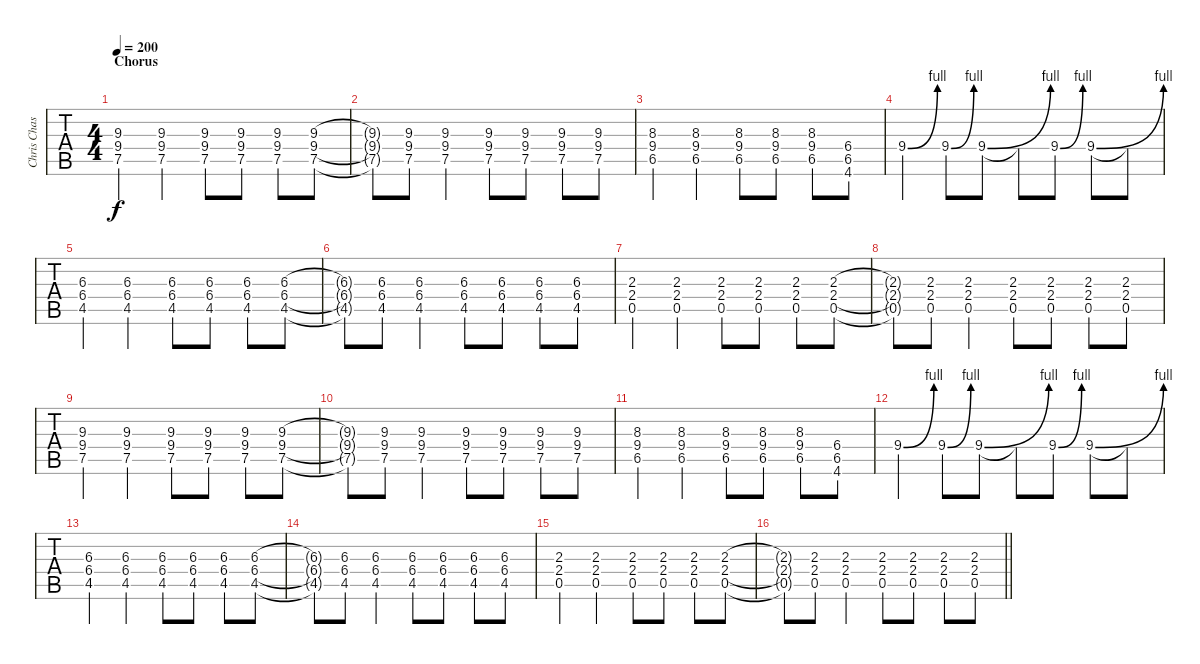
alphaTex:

\track ("Chris Chasse - Guitar One" "Chris Chas") {instrument distortionguitar}
\staff {tabs}
\tuning (Eb4 Bb3 Gb3 Db3 Ab2 Eb2) {hide}
\ts (4 4)
\section ("" "Chorus")
\tempo 200
\clef g2
\ks ebminor
(9.3 9.4 7.5).4{dy f volume 8 instrument distortionguitar} (9.3 9.4 7.5).4 (9.3 9.4 7.5).8 (9.3 9.4 7.5).8 (9.3 9.4 7.5).8 (9.3 9.4 7.5).8 |
(9.3{t} 9.4{t} 7.5{t}).8 (9.3 9.4 7.5).8 (9.3 9.4 7.5).4 (9.3 9.4 7.5).8 (9.3 9.4 7.5).8 (9.3 9.4 7.5).8 (9.3 9.4 7.5).8 |
(8.3 9.4 6.5).4 (8.3 9.4 6.5).4 (8.3 9.4 6.5).8 (8.3 9.4 6.5).8 (8.3 9.4 6.5).8 (6.4 6.5 4.6).8 |
9.4{be (bend 0 0 60 4)}.4 9.4{be (bend 0 0 60 4)}.8 9.4{be (bend 0 0 60 4)}.8 9.4{t}.8 9.4{be (bend 0 0 60 4)}.8 9.4{be (bend 0 0 60 4)}.8 9.4{t}.8 |
(6.3 6.4 4.5).4 (6.3 6.4 4.5).4 (6.3 6.4 4.5).8 (6.3 6.4 4.5).8 (6.3 6.4 4.5).8 (6.3 6.4 4.5).8 |
(6.3{t} 6.4{t} 4.5{t}).8 (6.3 6.4 4.5).8 (6.3 6.4 4.5).4 (6.3 6.4 4.5).8 (6.3 6.4 4.5).8 (6.3 6.4 4.5).8 (6.3 6.4 4.5).8 |
(2.3 2.4 0.5).4 (2.3 2.4 0.5).4 (2.3 2.4 0.5).8 (2.3 2.4 0.5).8 (2.3 2.4 0.5).8 (2.3 2.4 0.5).8 |
(2.3{t} 2.4{t} 0.5{t}).8 (2.3 2.4 0.5).8 (2.3 2.4 0.5).4 (2.3 2.4 0.5).8 (2.3 2.4 0.5).8 (2.3 2.4 0.5).8 (2.3 2.4 0.5).8 |
(9.3 9.4 7.5).4 (9.3 9.4 7.5).4 (9.3 9.4 7.5).8 (9.3 9.4 7.5).8 (9.3 9.4 7.5).8 (9.3 9.4 7.5).8 |
(9.3{t} 9.4{t} 7.5{t}).8 (9.3 9.4 7.5).8 (9.3 9.4 7.5).4 (9.3 9.4 7.5).8 (9.3 9.4 7.5).8 (9.3 9.4 7.5).8 (9.3 9.4 7.5).8 |
(8.3 9.4 6.5).4 (8.3 9.4 6.5).4 (8.3 9.4 6.5).8 (8.3 9.4 6.5).8 (8.3 9.4 6.5).8 (6.4 6.5 4.6).8 |
9.4{be (bend 0 0 60 4)}.4 9.4{be (bend 0 0 60 4)}.8 9.4{be (bend 0 0 60 4)}.8 9.4{t}.8 9.4{be (bend 0 0 60 4)}.8 9.4{be (bend 0 0 60 4)}.8 9.4{t}.8 |
(6.3 6.4 4.5).4 (6.3 6.4 4.5).4 (6.3 6.4 4.5).8 (6.3 6.4 4.5).8 (6.3 6.4 4.5).8 (6.3 6.4 4.5).8 |
(6.3{t} 6.4{t} 4.5{t}).8 (6.3 6.4 4.5).8 (6.3 6.4 4.5).4 (6.3 6.4 4.5).8 (6.3 6.4 4.5).8 (6.3 6.4 4.5).8 (6.3 6.4 4.5).8 |
(2.3 2.4 0.5).4 (2.3 2.4 0.5).4 (2.3 2.4 0.5).8 (2.3 2.4 0.5).8 (2.3 2.4 0.5).8 (2.3 2.4 0.5).8 |
\barLineRight lightlight
(2.3{t} 2.4{t} 0.5{t}).8 (2.3 2.4 0.5).8 (2.3 2.4 0.5).4 (2.3 2.4 0.5).8 (2.3 2.4 0.5).8 (2.3 2.4 0.5).8 (2.3 2.4 0.5).8
